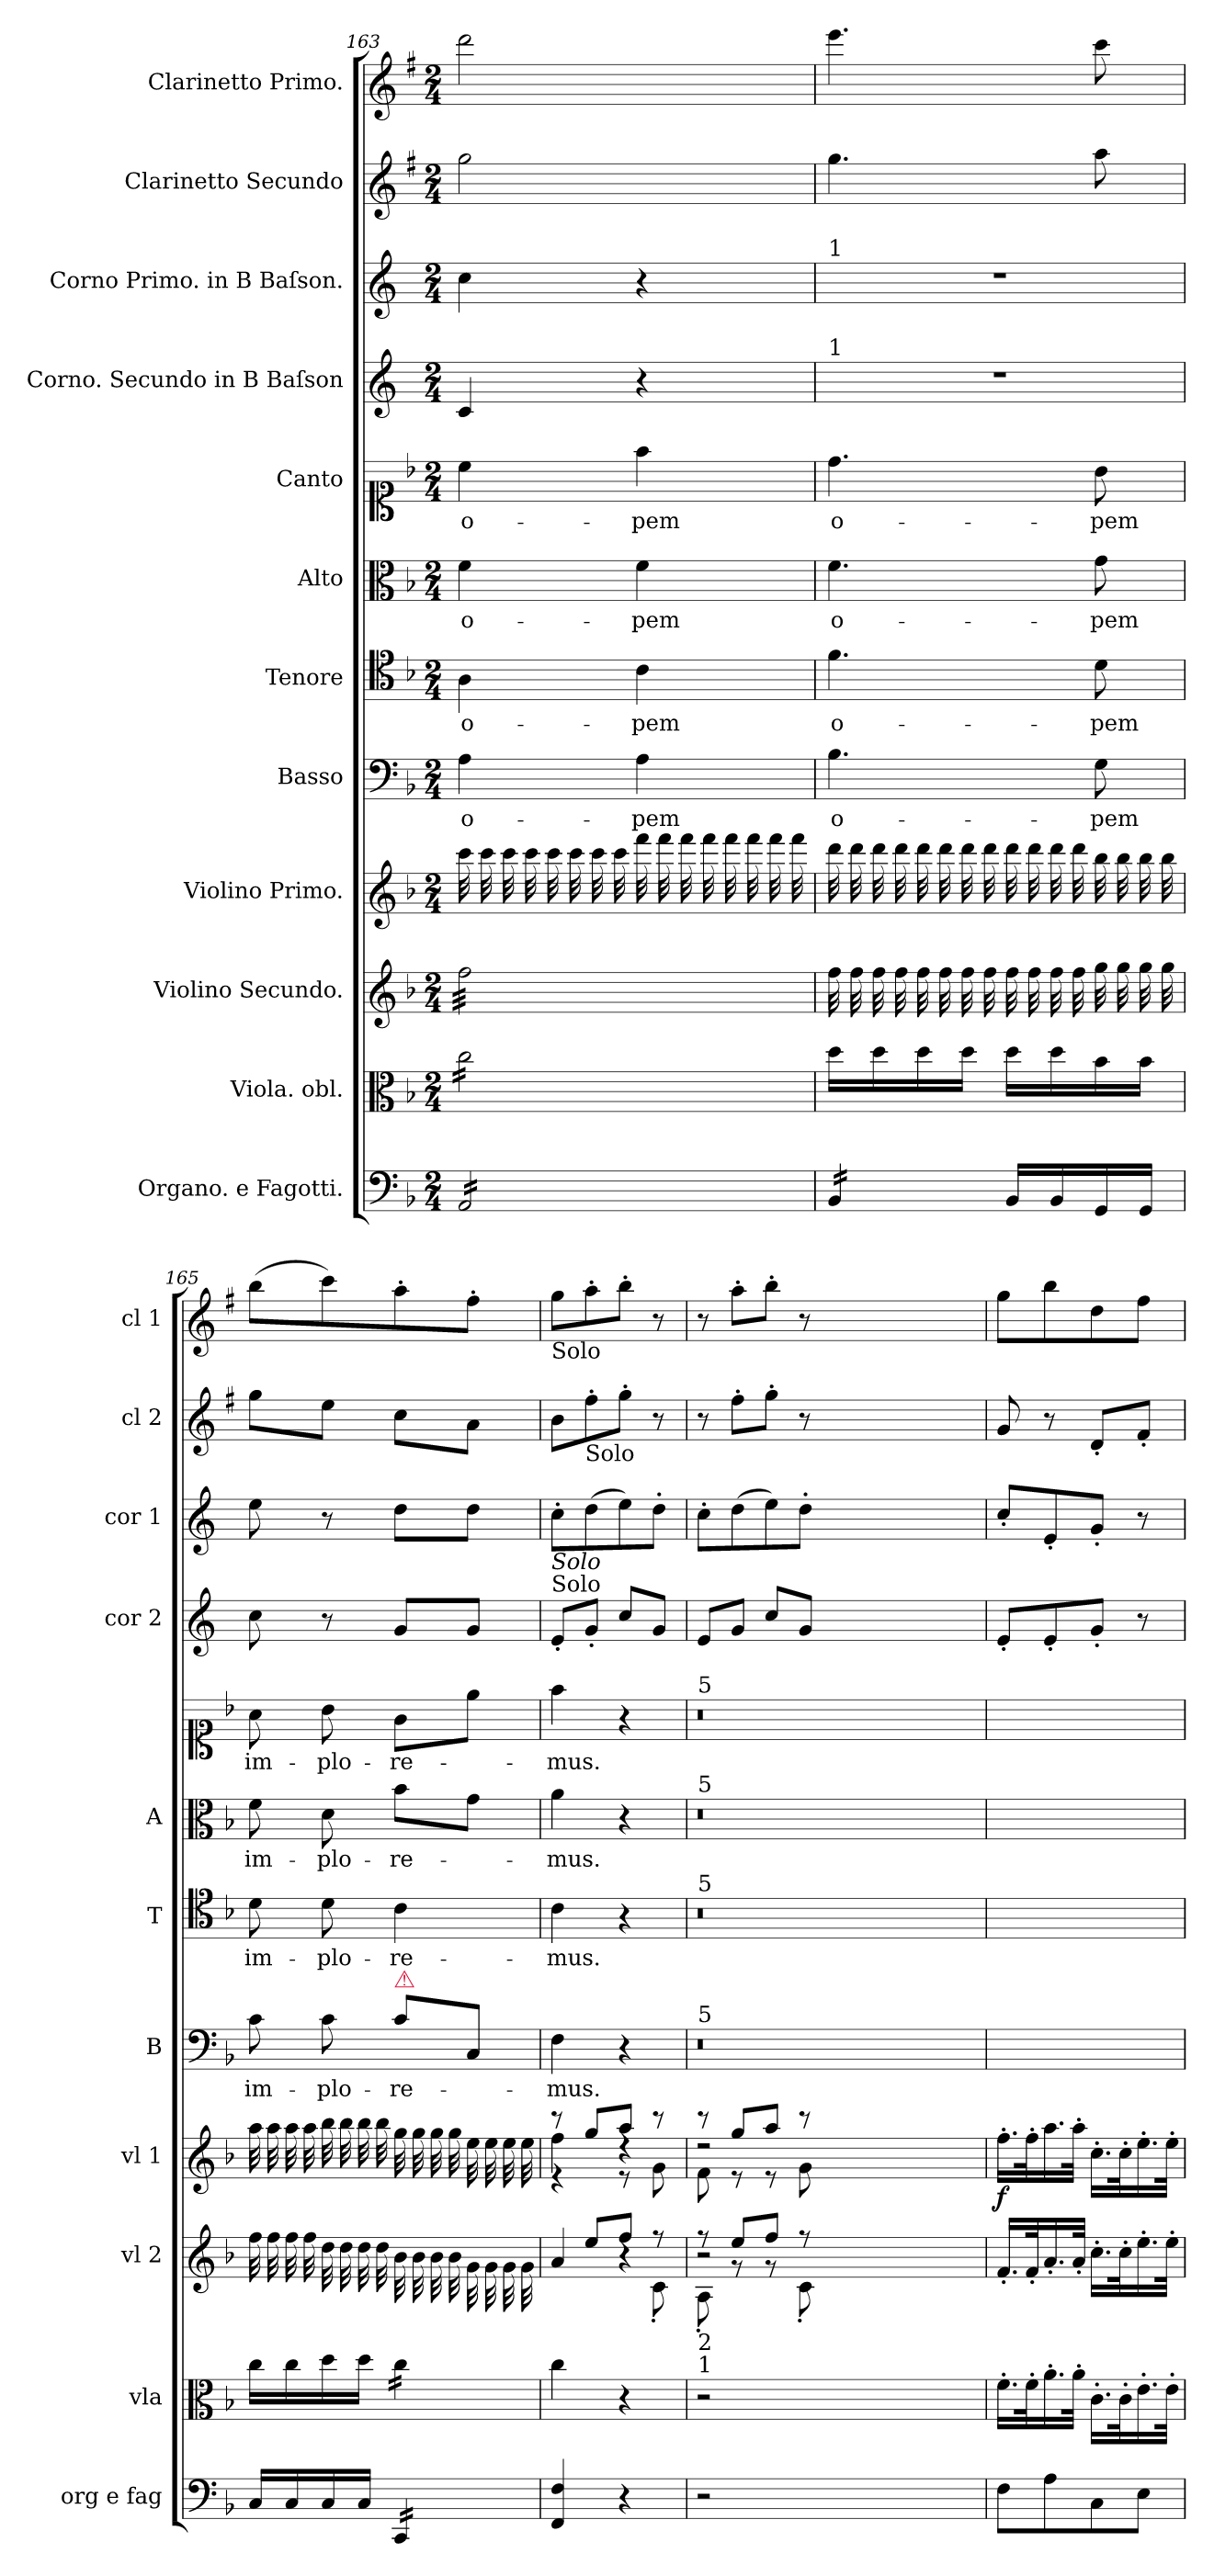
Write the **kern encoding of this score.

**kern	**kern	**kern	**kern	**dynam	**kern	**text	**kern	**text	**kern	**text	**kern	**text	**kern	**kern	**kern	**dynam	**kern
*part12	*part11	*part10	*part9	*part9	*part8	*part8	*part7	*part7	*part6	*part6	*part5	*part5	*part4	*part3	*part2	*part2	*part1
*staff12	*staff11	*staff10	*staff9	*staff9	*staff8	*staff8	*staff7	*staff7	*staff6	*staff6	*staff5	*staff5	*staff4	*staff3	*staff2	*staff2	*staff1
*I"Organo. e Fagotti.	*I"Viola. obl.	*I"Violino Secundo.	*I"Violino Primo.	*	*I"Basso	*	*I"Tenore	*	*I"Alto	*	*I"Canto	*	*I"Corno. Secundo in B Baſson	*I"Corno Primo. in B Baſson.	*I"Clarinetto Secundo	*	*I"Clarinetto Primo.
*I'org e fag	*I'vla	*I'vl 2	*I'vl 1	*	*I'B	*	*I'T	*	*I'A	*	*	*	*I'cor 2	*I'cor 1	*I'cl 2	*	*I'cl 1
*clefF4	*clefC3	*clefG2	*clefG2	*	*clefF4	*	*clefC4	*	*clefC3	*	*clefC1	*	*clefG2	*clefG2	*clefG2	*	*clefG2
*	*	*	*	*	*	*	*	*	*	*	*	*	*ITrd4c7	*ITrd4c7	*ITrd1c2	*	*ITrd1c2
*k[b-]	*k[b-]	*k[b-]	*k[b-]	*	*k[b-]	*	*k[b-]	*	*k[b-]	*	*k[b-]	*	*k[b-]	*k[b-]	*k[b-]	*	*k[b-]
*F:	*F:	*F:	*F:	*	*F:	*	*F:	*	*F:	*	*F:	*	*F:	*F:	*F:	*	*F:
*M2/4	*M2/4	*M2/4	*M2/4	*	*M2/4	*	*M2/4	*	*M2/4	*	*M2/4	*	*M2/4	*M2/4	*M2/4	*	*M2/4
=163	=163	=163	=163	=163	=163	=163	=163	=163	=163	=163	=163	=163	=163	=163	=163	=163	=163
*tremolo	*	*	*	*	*	*	*	*	*	*	*	*	*	*	*	*	*
*	*tremolo	*	*	*	*	*	*	*	*	*	*	*	*	*	*	*	*
*	*	*tremolo	*	*	*	*	*	*	*	*	*	*	*	*	*	*	*
*	*	*	*tremolo	*	*	*	*	*	*	*	*	*	*	*	*	*	*
16AA/LL	16cc\LL	32ff\LLL	32ccc\	.	4A\	o-	4A\	o-	4f\	o-	4cc\	o-	4F/	4f\	2ff\	.	2ccc\
.	.	32ff\	32ccc\	.	.	.	.	.	.	.	.	.	.	.	.	.	.
16AA/	16cc\	32ff\	32ccc\	.	.	.	.	.	.	.	.	.	.	.	.	.	.
.	.	32ff\	32ccc\	.	.	.	.	.	.	.	.	.	.	.	.	.	.
16AA/	16cc\	32ff\	32ccc\	.	.	.	.	.	.	.	.	.	.	.	.	.	.
.	.	32ff\	32ccc\	.	.	.	.	.	.	.	.	.	.	.	.	.	.
16AA/	16cc\	32ff\	32ccc\	.	.	.	.	.	.	.	.	.	.	.	.	.	.
.	.	32ff\	32ccc\	.	.	.	.	.	.	.	.	.	.	.	.	.	.
16AA/	16cc\	32ff\	32fff\	.	4A\	-pem	4c\	-pem	4f\	-pem	4ff\	-pem	4r	4r	.	.	.
.	.	32ff\	32fff\	.	.	.	.	.	.	.	.	.	.	.	.	.	.
16AA/	16cc\	32ff\	32fff\	.	.	.	.	.	.	.	.	.	.	.	.	.	.
.	.	32ff\	32fff\	.	.	.	.	.	.	.	.	.	.	.	.	.	.
16AA/	16cc\	32ff\	32fff\	.	.	.	.	.	.	.	.	.	.	.	.	.	.
.	.	32ff\	32fff\	.	.	.	.	.	.	.	.	.	.	.	.	.	.
16AA/JJ	16cc\JJ	32ff\	32fff\	.	.	.	.	.	.	.	.	.	.	.	.	.	.
*	*Xtremolo	*	*	*	*	*	*	*	*	*	*	*	*	*	*	*	*
.	.	32ff\JJJ	32fff\	.	.	.	.	.	.	.	.	.	.	.	.	.	.
=164	=164	=164	=164	=164	=164	=164	=164	=164	=164	=164	=164	=164	=164	=164	=164	=164	=164
!	!	!	!	!	!	!	!	!	!	!	!	!	!	!LO:TX:a:t=1	!	!	!
!	!	!	!	!	!	!	!	!	!	!	!	!	!LO:TX:a:t=1	!	!	!	!
!	!	!	!	!	!	!LO:LY:i	!	!LO:LY:i	!	!	!	!	!	!	!	!	!
16BB-/LL	16dd\LL	32ff\	32ddd\	.	4.B-\	o-	4.f\	o-	4.f\	o-	4.dd\	o-	2r	2r	4.ff\	.	4.ddd\
.	.	32ff\	32ddd\	.	.	.	.	.	.	.	.	.	.	.	.	.	.
16BB-/	16dd\	32ff\	32ddd\	.	.	.	.	.	.	.	.	.	.	.	.	.	.
.	.	32ff\	32ddd\	.	.	.	.	.	.	.	.	.	.	.	.	.	.
16BB-/	16dd\	32ff\	32ddd\	.	.	.	.	.	.	.	.	.	.	.	.	.	.
.	.	32ff\	32ddd\	.	.	.	.	.	.	.	.	.	.	.	.	.	.
16BB-/JJ	16dd\JJ	32ff\	32ddd\	.	.	.	.	.	.	.	.	.	.	.	.	.	.
*Xtremolo	*	*	*	*	*	*	*	*	*	*	*	*	*	*	*	*	*
.	.	32ff\	32ddd\	.	.	.	.	.	.	.	.	.	.	.	.	.	.
16BB-/LL	16dd\LL	32ff\	32ddd\	.	.	.	.	.	.	.	.	.	.	.	.	.	.
.	.	32ff\	32ddd\	.	.	.	.	.	.	.	.	.	.	.	.	.	.
16BB-/	16dd\	32ff\	32ddd\	.	.	.	.	.	.	.	.	.	.	.	.	.	.
.	.	32ff\	32ddd\	.	.	.	.	.	.	.	.	.	.	.	.	.	.
!	!	!	!	!	!	!LO:LY:i	!	!LO:LY:i	!	!	!	!	!	!	!	!	!
16GG/	16b-\	32gg\	32bb-\	.	8G\	-pem	8d\	-pem	8g\	-pem	8b-\	-pem	.	.	8gg\	.	8bb-\
.	.	32gg\	32bb-\	.	.	.	.	.	.	.	.	.	.	.	.	.	.
16GG/JJ	16b-\JJ	32gg\	32bb-\	.	.	.	.	.	.	.	.	.	.	.	.	.	.
.	.	32gg\	32bb-\	.	.	.	.	.	.	.	.	.	.	.	.	.	.
=165	=165	=165	=165	=165	=165	=165	=165	=165	=165	=165	=165	=165	=165	=165	=165	=165	=165
16C/LL	16cc\LL	32ff\	32aa\	.	8c\	im-	8d\	im-	8f\	im-	8a\	im-	8f\	8a\	8ff\L	.	(8aa\L
.	.	32ff\	32aa\	.	.	.	.	.	.	.	.	.	.	.	.	.	.
16C/	16cc\	32ff\	32aa\	.	.	.	.	.	.	.	.	.	.	.	.	.	.
.	.	32ff\	32aa\	.	.	.	.	.	.	.	.	.	.	.	.	.	.
16C/	16dd\	32dd\	32bb-\	.	8c\	-plo-	8d\	-plo-	8d\	-plo-	8b-\	-plo-	8r	8r	8dd\J	.	8bb-\)
.	.	32dd\	32bb-\	.	.	.	.	.	.	.	.	.	.	.	.	.	.
16C/JJ	16dd\JJ	32dd\	32bb-\	.	.	.	.	.	.	.	.	.	.	.	.	.	.
.	.	32dd\	32bb-\	.	.	.	.	.	.	.	.	.	.	.	.	.	.
!	!	!	!	!	!LO:TX:a:color=crimson:t=⚠	!	!	!	!	!	!	!	!	!	!	!	!
*tremolo	*	*	*	*	*	*	*	*	*	*	*	*	*	*	*	*	*
*	*tremolo	*	*	*	*	*	*	*	*	*	*	*	*	*	*	*	*
16CC/LL	16cc\LL	32b-\	32gg\	.	8c\L	-re-	4c\	-re-	8b-\L	-re-	8g\L	-re-	8c/L	8g\L	8b-\L	.	8gg'\
.	.	32b-\	32gg\	.	.	.	.	.	.	.	.	.	.	.	.	.	.
16CC/	16cc\	32b-\	32gg\	.	.	.	.	.	.	.	.	.	.	.	.	.	.
.	.	32b-\	32gg\	.	.	.	.	.	.	.	.	.	.	.	.	.	.
16CC/	16cc\	32g\	32ee\	.	8C/J	.	.	.	8g\J	.	8ee\J	.	8c/J	8g\J	8g\J	.	8ee'\J
.	.	32g\	32ee\	.	.	.	.	.	.	.	.	.	.	.	.	.	.
16CC/JJ	16cc\JJ	32g\	32ee\	.	.	.	.	.	.	.	.	.	.	.	.	.	.
*	*Xtremolo	*	*	*	*	*	*	*	*	*	*	*	*	*	*	*	*
*Xtremolo	*	*	*	*	*	*	*	*	*	*	*	*	*	*	*	*	*
.	.	32g\	32ee\	.	.	.	.	.	.	.	.	.	.	.	.	.	.
*	*	*	*Xtremolo	*	*	*	*	*	*	*	*	*	*	*	*	*	*
*	*	*Xtremolo	*	*	*	*	*	*	*	*	*	*	*	*	*	*	*
=166	=166	=166	=166	=166	=166	=166	=166	=166	=166	=166	=166	=166	=166	=166	=166	=166	=166
*	*	*^	*^	*	*	*	*	*	*	*	*	*	*	*	*	*	*
*	*	*	*^	*	*^	*	*	*	*	*	*	*	*	*	*	*	*	*	*
!	!	!	!	!	!	!	!	!	!	!	!	!	!	!	!	!	!	!	!	!	!LO:TX:b:t=Solo
!	!	!	!	!	!	!	!	!	!	!	!	!	!	!	!	!	!	!LO:TX:b:i:t=Solo	!	!	!
!	!	!	!	!	!	!	!	!	!	!	!	!	!	!	!	!	!LO:TX:a:t=Solo	!	!	!	!
4FF/ 4F/	4cc\	4a/	4rgyy	8rffyy	4ff\	4re	8rccc	.	4F\	-mus.	4c\	-mus.	4a\	-mus.	4ff\	-mus.	8A'/L	8f'\L	8a\L	.	8ff\L
!	!	!	!	!	!	!	!	!	!	!	!	!	!	!	!	!	!	!	!LO:TX:b:t=Solo	!	!
.	.	.	.	8ee!/L	.	.	8gg!/L	.	.	.	.	.	.	.	.	.	8c'/J	(8g\	8ee'\	.	8gg'\
4r	4r	4r	8rgyy	8ff!/J	4rdd	8re	8aa!/J	.	4r	.	4r	.	4r	.	4r	.	8f/L	8a\)	8ff'\J	.	8aa'\J
.	.	.	8c'>\	8rff	.	8g!\	8rccc	.	.	.	.	.	.	.	.	.	8c/J	8g'\J	8r	.	8r
=167	=167	=167	=167	=167	=167	=167	=167	=167	=167	=167	=167	=167	=167	=167	=167	=167	=167	=167	=167	=167	=167
!	!	!	!	!	!	!	!	!	!	!	!	!	!	!	!LO:TX:a:t=5	!	!	!	!	!	!
!	!	!	!	!	!	!	!	!	!	!	!	!	!LO:TX:a:t=5	!	!	!	!	!	!	!	!
!	!	!	!	!	!	!	!	!	!	!	!LO:TX:a:t=5	!	!	!	!	!	!	!	!	!	!
!	!	!	!	!	!	!	!	!	!LO:TX:a:t=5	!	!	!	!	!	!	!	!	!	!	!	!
!	!	!LO:TX:b:t=2	!	!	!	!	!	!	!	!	!	!	!	!	!	!	!	!	!	!	!
!	!LO:TX:a:t=1	!	!	!	!	!	!	!	!	!	!	!	!	!	!	!	!	!	!	!	!
2r	2r	2r	8A'>\	8rff	2rdd	8f!\	8rccc	.	0r	.	0r	.	0r	.	0r	.	8A/L	8f'\L	8r	.	8r
.	.	.	8rg	8ee!/L	.	8re	8gg!/L	.	.	.	.	.	.	.	.	.	8c/J	(8g\	8ee'\L	.	8gg'\L
.	.	.	8rg	8ff!/J	.	8re	8aa!/J	.	.	.	.	.	.	.	.	.	8f/L	8a\)	8ff'\J	.	8aa'\J
.	.	.	8c'>\	8rff	.	8g!\	8rccc	.	.	.	.	.	.	.	.	.	8c/J	8g'\J	8r	.	8r
1.ryy	1.ryy	1.ryy	1.ryy	1.ryy	1.ryy	1.ryy	1.ryy	.	.	.	.	.	.	.	.	.	1.ryy	1.ryy	1.ryy	.	1.ryy
=168	=168	=168	=168	=168	=168	=168	=168	=168	=168	=168	=168	=168	=168	=168	=168	=168	=168	=168	=168	=168	=168
!	!	!	!	!	!	!	!	!	!	!	!	!	!	!	!	!	!	!	!	!LO:DY:rj	!
*	*	*v	*v	*v	*	*	*	*	*	*	*	*	*	*	*	*	*	*	*	*	*
*	*	*	*v	*v	*v	*	*	*	*	*	*	*	*	*	*	*	*	*	*
8F\L	16.f'\LL	16.f'/LL	16.ff'\LL	f	2ryy	.	2ryy	.	2ryy	.	2ryy	.	8A'/L	8f'\L	8f/	fort	8ff\L
.	32f'\K	32f'/K	32ff'\K	.	.	.	.	.	.	.	.	.	.	.	.	.	.
8A\	16.a'\	16.a'/	16.aa\	.	.	.	.	.	.	.	.	.	8A'/	8A'/	8r	.	8aa\
.	32a'\JJk	32a'/JJk	32aa'\JJk	.	.	.	.	.	.	.	.	.	.	.	.	.	.
8C\	16.c'\LL	16.cc'\LL	16.cc'\LL	.	.	.	.	.	.	.	.	.	8c'/J	8c'/J	8c'/L	.	8cc\
.	32c'\K	32cc'\K	32cc'\K	.	.	.	.	.	.	.	.	.	.	.	.	.	.
8E\J	16.e'\	16.ee'\	16.ee'\	.	.	.	.	.	.	.	.	.	8r	8r	8e'/J	.	8ee\J
.	32e'\JJk	32ee'\JJk	32ee'\JJk	.	.	.	.	.	.	.	.	.	.	.	.	.	.
=	=	=	=	=	=	=	=	=	=	=	=	=	=	=	=	=	=
*-	*-	*-	*-	*-	*-	*-	*-	*-	*-	*-	*-	*-	*-	*-	*-	*-	*-
